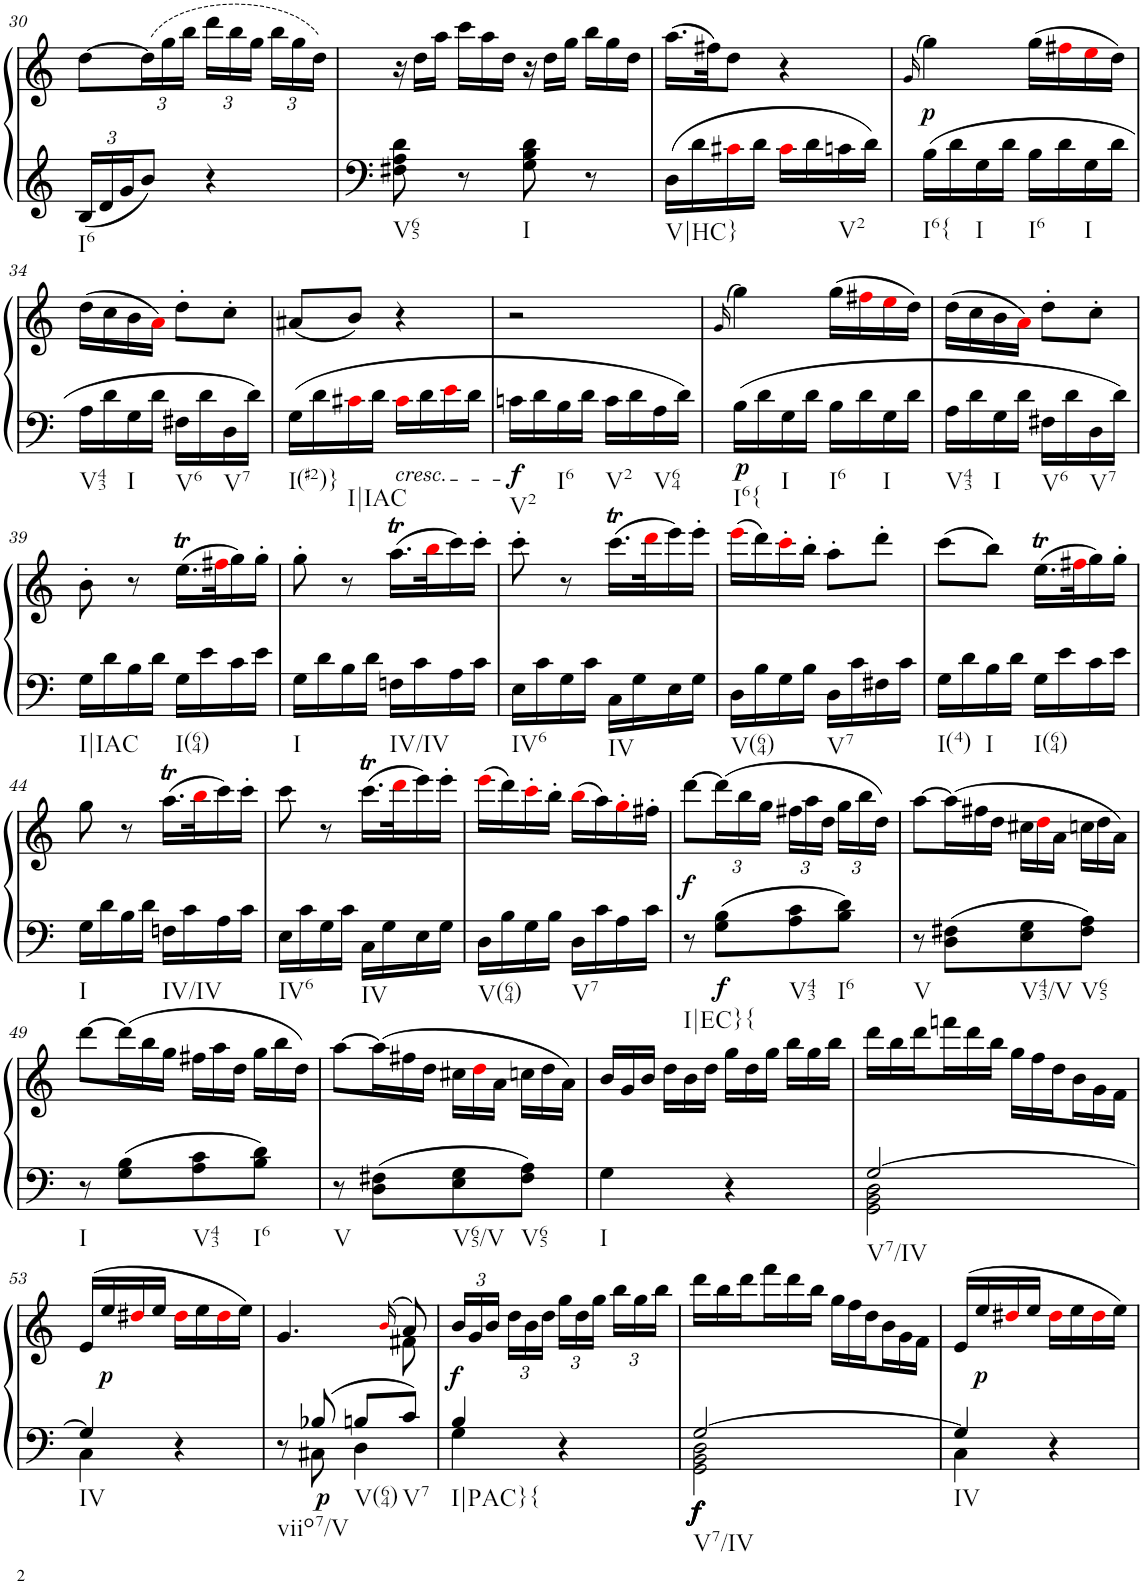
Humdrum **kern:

**kern	**kern	**dynam
*part1	*part1	*part1
*staff2	*staff1	*staff1/2
*I"Piano, Piano right	*	*
*I'Pno.	*	*
!!LO:PB:g=z
*clefF4	*clefG2	*
*k[]	*k[]	*
*M2/4	*M2/4	*
*Xbrackettup	*	*
=30	=30	=30
!LO:TX:b:t=I6	!	!
24B/LL	[8dd\L	.
24d/	.	.
24g/J	.	.
*	*Xbrackettup	*
8b/J	(24dd\L]	.
.	24gg\	.
.	24bb\JJ	.
4r	24ddd\LL	.
.	24bb\	.
.	24gg\JJ	.
.	24bb\LL	.
.	24gg\	.
.	24dd\JJ)	.
=31	=31	=31
*	*Xtuplet	*
!LO:TX:b:t=V65	!	!
8F#X\ 8A\ 8d\	24r	.
.	24dd\LL	.
.	24aa\JJ	.
8r	24ccc\LL	.
.	24aa\	.
.	24dd\JJ	.
!LO:TX:b:t=I	!	!
8G\ 8B\ 8d\	24r	.
.	24dd\LL	.
.	24gg\JJ	.
8r	24bb\LL	.
.	24gg\	.
.	24dd\JJ	.
=32	=32	=32
!LO:TX:b:t=V|HC}	!	!
16D\LL	(16.aa\LL	.
16d\	.	.
.	32ff#X\JK)	.
16c#Xi\	8dd\J	.
16d\JJ	.	.
16c#i\LL	4r	.
16d\	.	.
!LO:TX:b:t=V2	!	!
16cn\	.	.
16d\JJ	.	.
=33	=33	=33
.	(>16qg/	.
!LO:TX:b:t=I6{	!	!
!	!	!LO:DY:b
16B\LL	4gg\)	p
16d\	.	.
!LO:TX:b:t=I	!	!
16G\	.	.
16d\JJ	.	.
!LO:TX:b:t=I6	!	!
16B\LL	(16gg\LL	.
16d\	16ff#Xi\	.
!LO:TX:b:t=I	!	!
16G\	16eei\	.
16d\JJ	16dd\JJ)	.
!!LO:LB:g=z
=34	=34	=34
!LO:TX:b:t=V43	!	!
16A\LL	(16dd\LL	.
16d\	16cc\	.
!LO:TX:b:t=I	!	!
16G\	16b\	.
16d\JJ	16ai\JJ)	.
!LO:TX:b:t=V6	!	!
16F#X\LL	8dd'\L	.
16d\	.	.
!LO:TX:b:t=V7	!	!
16D\	8cc'\J	.
16d\JJ	.	.
=35	=35	=35
!LO:TX:b:t=I(#2)}	!	!
16G\LL	(8a#X/L	.
16d\	.	.
!LO:TX:b:t=I|IAC	!	!
16c#Xi\	8b/J)	.
16d\JJ	.	.
!LO:TX:b:i:t=cresc.	!	!
16c#i\LL	4r	.
16d\	.	.
16ei\	.	.
16d\JJ	.	.
=36	=36	=36
!LO:TX:b:t=V2	!	!
!	!	!LO:DY:b=2
16cn\LL	2r	f
16d\	.	.
!LO:TX:b:t=I6	!	!
16B\	.	.
16d\JJ	.	.
!LO:TX:b:t=V2	!	!
16c\LL	.	.
16d\	.	.
!LO:TX:b:t=V64	!	!
16A\	.	.
16d\JJ	.	.
=37	=37	=37
.	(>16qg/	.
!LO:TX:b:t=I6{	!	!
!	!	!LO:DY:b=2
16B\LL	4gg\)	p
16d\	.	.
!LO:TX:b:t=I	!	!
16G\	.	.
16d\JJ	.	.
!LO:TX:b:t=I6	!	!
16B\LL	(16gg\LL	.
16d\	16ff#Xi\	.
!LO:TX:b:t=I	!	!
16G\	16eei\	.
16d\JJ	16dd\JJ)	.
=38	=38	=38
!LO:TX:b:t=V43	!	!
16A\LL	(16dd\LL	.
16d\	16cc\	.
!LO:TX:b:t=I	!	!
16G\	16b\	.
16d\JJ	16ai\JJ)	.
!LO:TX:b:t=V6	!	!
16F#X\LL	8dd'\L	.
16d\	.	.
!LO:TX:b:t=V7	!	!
16D\	8cc'\J	.
16d\JJ	.	.
!!LO:LB:g=z
=39	=39	=39
!LO:TX:b:t=I|IAC	!	!
16G\LL	8b'\	.
16d\	.	.
16B\	8r	.
16d\JJ	.	.
!LO:TX:b:t=I(64)	!	!
16G\LL	(16.eet\LL	.
16e\	.	.
.	32ff#Xi\K	.
16c\	16gg\)	.
16e\JJ	16gg'\JJ	.
=40	=40	=40
!LO:TX:b:t=I	!	!
16G\LL	8gg'\	.
16d\	.	.
16B\	8r	.
16d\JJ	.	.
!LO:TX:b:t=IV/IV	!	!
16Fn\LL	(16.aaT\LL	.
16c\	.	.
.	32bbi\K	.
16A\	16ccc\)	.
16c\JJ	16ccc'\JJ	.
=41	=41	=41
!LO:TX:b:t=IV6	!	!
16E\LL	8ccc'\	.
16c\	.	.
16G\	8r	.
16c\JJ	.	.
!LO:TX:b:t=IV	!	!
16C\LL	(16.cccT\LL	.
16G\	.	.
.	32dddi\K	.
16E\	16eee\)	.
16G\JJ	16eee'\JJ	.
=42	=42	=42
!LO:TX:b:t=V(64)	!	!
16D\LL	(16eeei\LL	.
16B\	16ddd\)	.
16G\	16ccc'i\	.
16B\JJ	16bb'\JJ	.
!LO:TX:b:t=V7	!	!
16D\LL	8aa'\L	.
16c\	.	.
16F#X\	8ddd'\J	.
16c\JJ	.	.
=43	=43	=43
!LO:TX:b:t=I(4)	!	!
16G\LL	(8ccc\L	.
16d\	.	.
!LO:TX:b:t=I	!	!
16B\	8bb\J)	.
16d\JJ	.	.
!LO:TX:b:t=I(64)	!	!
16G\LL	(16.eet\LL	.
16e\	.	.
.	32ff#Xi\K	.
16c\	16gg\)	.
16e\JJ	16gg'\JJ	.
!!LO:LB:g=z
=44	=44	=44
!LO:TX:b:t=I	!	!
16G\LL	8gg\	.
16d\	.	.
16B\	8r	.
16d\JJ	.	.
!LO:TX:b:t=IV/IV	!	!
16Fn\LL	(16.aaT\LL	.
16c\	.	.
.	32bbi\K	.
16A\	16ccc\)	.
16c\JJ	16ccc'\JJ	.
=45	=45	=45
!LO:TX:b:t=IV6	!	!
16E\LL	8ccc\	.
16c\	.	.
16G\	8r	.
16c\JJ	.	.
!LO:TX:b:t=IV	!	!
16C\LL	(16.cccT\LL	.
16G\	.	.
.	32dddi\K	.
16E\	16eee\)	.
16G\JJ	16eee'\JJ	.
=46	=46	=46
!LO:TX:b:t=V(64)	!	!
16D\LL	(16eeei\LL	.
16B\	16ddd\)	.
16G\	16ccc'i\	.
16B\JJ	16bb'\JJ	.
!LO:TX:b:t=V7	!	!
16D\LL	(16bbi\LL	.
16c\	16aa\)	.
16A\	16gg'i\	.
16c\JJ	16ff#X'\JJ	.
=47	=47	=47
!LO:TX:b:t=I|EC}{	!	!
!	!	!LO:DY:b
8r	[8ddd\L	f
*	*tuplet	*
!	!	!LO:DY:b=2
8G\ 8B\L	(24ddd\L]	f
.	24bb\	.
.	24gg\JJ	.
!LO:TX:b:t=V43	!	!
8A\ 8c\	24ff#X\LL	.
.	24aa\	.
.	24dd\JJ	.
!LO:TX:b:t=I6	!	!
8B\ 8d\J	24gg\LL	.
.	24bb\	.
.	24dd\JJ)	.
=48	=48	=48
!LO:TX:b:t=V	!	!
8r	[8aa\L	.
*	*Xtuplet	*
8D\ 8F#X\L	(24aa\L]	.
.	24ff#X\	.
.	24dd\JJ	.
!LO:TX:b:t=V43/V	!	!
8E\ 8G\	24cc#X\LL	.
.	24ddi\	.
.	24a\JJ	.
!LO:TX:b:t=V65	!	!
8F#\ 8A\J	24ccn\LL	.
.	24dd\	.
.	24a\JJ)	.
!!LO:LB:g=z
=49	=49	=49
!LO:TX:b:t=I	!	!
8r	[8ddd\L	.
8G\ 8B\L	(24ddd\L]	.
.	24bb\	.
.	24gg\JJ	.
!LO:TX:b:t=V43	!	!
8A\ 8c\	24ff#X\LL	.
.	24aa\	.
.	24dd\JJ	.
!LO:TX:b:t=I6	!	!
8B\ 8d\J	24gg\LL	.
.	24bb\	.
.	24dd\JJ)	.
=50	=50	=50
!LO:TX:b:t=V	!	!
8r	[8aa\L	.
8D\ 8F#X\L	(24aa\L]	.
.	24ff#X\	.
.	24dd\JJ	.
!LO:TX:b:t=V65/V	!	!
8E\ 8G\	24cc#X\LL	.
.	24ddi\	.
.	24a\JJ	.
!LO:TX:b:t=V65	!	!
8F#\ 8A\J	24ccn\LL	.
.	24dd\	.
.	24a\JJ)	.
=51	=51	=51
!LO:TX:b:t=I	!	!
4G\	24b/LL	.
.	24g/	.
.	24b/JJ	.
.	24dd\LL	.
.	24b\	.
.	24dd\JJ	.
4r	24gg\LL	.
.	24dd\	.
.	24gg\JJ	.
.	24bb\LL	.
.	24gg\	.
.	24bb\JJ	.
=52	=52	=52
*^	*	*
!LO:TX:b:t=V7/IV	!	!	!
[2G/	2GG\ 2BB\ 2D\	24ddd\LL	.
.	.	24bb\	.
.	.	24ddd\	.
.	.	24fffn\	.
.	.	24ddd\	.
.	.	24bb\JJ	.
.	.	24gg\LL	.
.	.	24ff\	.
.	.	24dd\	.
.	.	24b\	.
.	.	24g\	.
.	.	24f\JJ	.
!!LO:LB:g=z
=53	=53	=53	=53
!LO:TX:b:t=IV	!	!	!
4G/]	4C\	(16e/LL	.
!	!	!	!LO:DY:b
.	.	16ee/	p
.	.	16dd#Xi/	.
.	.	16ee/JJ	.
4r	4ryy	16dd#i\LL	.
.	.	16ee\	.
.	.	16dd#i\	.
.	.	16ee\JJ)	.
=54	=54	=54	=54
*	*	*^	*
!LO:TX:b:t=viio7/V	!	!	!	!
8r	8ryy	4.g/	4.ryy	.
!	!	!	!	!LO:DY:b=2
8B-X/	8C#X\	.	.	p
!LO:TX:b:t=V(64)	!	!	!	!
8Bn/L	4D\	.	.	.
.	.	(>16qbi/	.	.
!LO:TX:b:t=V7	!	!	!	!
8c/J	.	8a/)	8f#X\	.
*	*	*v	*v	*
=55	=55	=55	=55
*	*	*tuplet	*
*	*	*^	*
!LO:TX:b:t=I|PAC}{	!	!	!	!
!	!	!	!	!LO:DY:b
*	*	*v	*v	*
4B/	4G\	24b/LL	f
.	.	24g/	.
.	.	24b/JJ	.
.	.	24dd\LL	.
.	.	24b\	.
.	.	24dd\JJ	.
4r	4ryy	24gg\LL	.
.	.	24dd\	.
.	.	24gg\JJ	.
.	.	24bb\LL	.
.	.	24gg\	.
.	.	24bb\JJ	.
=56	=56	=56	=56
*	*	*Xtuplet	*
!LO:TX:b:t=V7/IV	!	!	!
!	!	!	!LO:DY:b=2
!	!	!	!LO:DY:n=1:b=2
!	!	!	!LO:DY:n=2:b=2
!	!	!	!LO:DY:n=3:b=2
[2G/	2GG\ 2BB\ 2D\	24ddd\LL	f f f f
.	.	24bb\	.
.	.	24ddd\	.
.	.	24fff\	.
.	.	24ddd\	.
.	.	24bb\JJ	.
.	.	24gg\LL	.
.	.	24ff\	.
.	.	24dd\	.
.	.	24b\	.
.	.	24g\	.
.	.	24f\JJ	.
=57	=57	=57	=57
!LO:TX:b:t=IV	!	!	!
4G/]	4C\	(16e/LL	.
!	!	!	!LO:DY:b
.	.	16ee/	p
.	.	16dd#Xi/	.
.	.	16ee/JJ	.
4r	4ryy	16dd#i\LL	.
.	.	16ee\	.
.	.	16dd#i\	.
.	.	16ee\JJ)	.
*v	*v	*	*
=	=	=
*-	*-	*-
